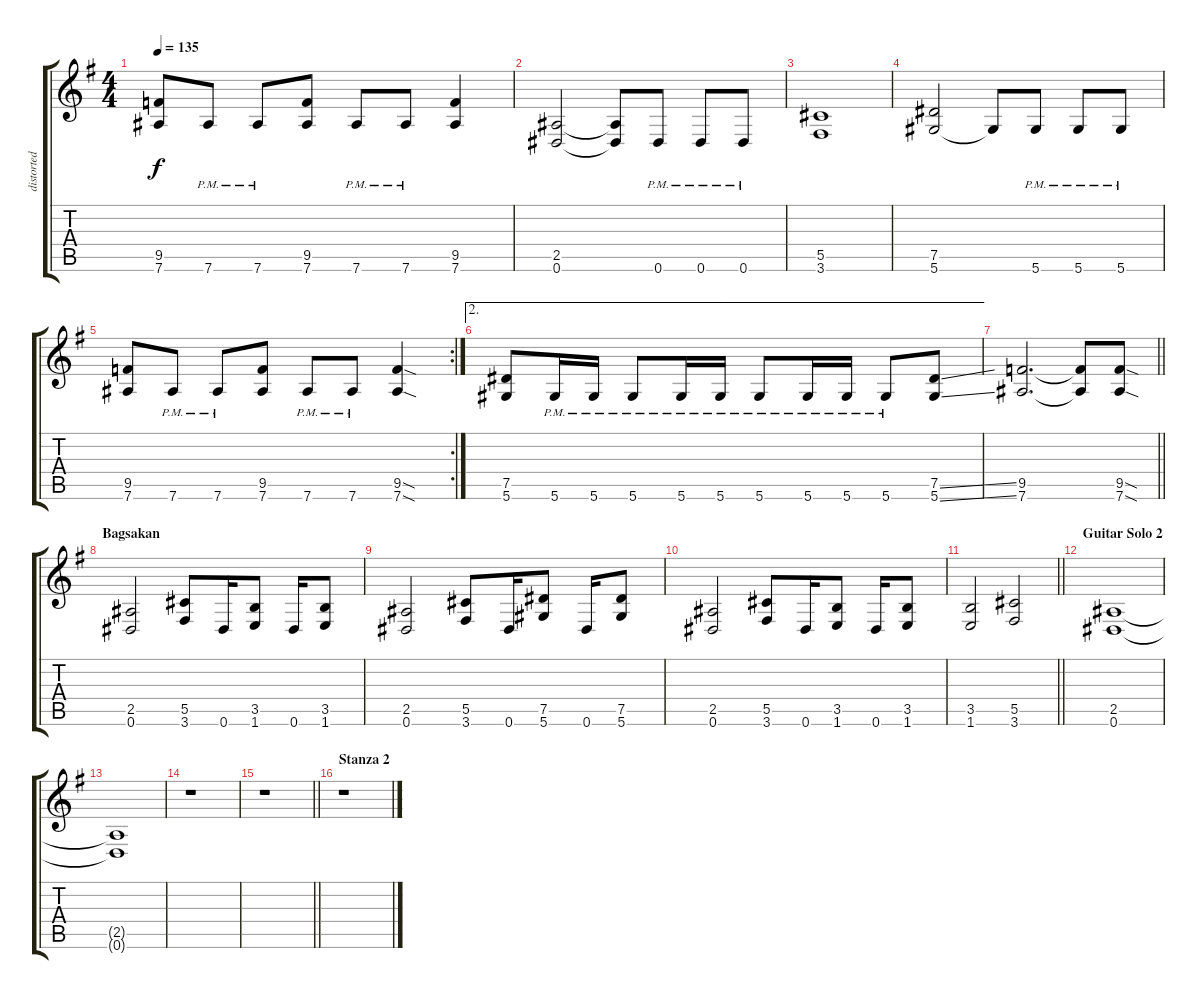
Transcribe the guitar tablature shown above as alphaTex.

\track ("distorted guitar" "distorted ") {instrument distortionguitar}
\staff {score tabs}
\tuning (Eb4 Bb3 Gb3 Db3 Ab2 Eb2) {hide}
\ts (4 4)
\tempo 135
\clef g2
\ks eminor
(9.5 7.6).8{dy f} 7.6{pm}.8 7.6{pm}.8 (9.5 7.6).8 7.6{pm}.8 7.6{pm}.8 (9.5 7.6).4 |
(2.5 0.6).2 (2.5{t} 0.6{t}).8 0.6{pm}.8 0.6{pm}.8 0.6{pm}.8 |
(5.5 3.6).1 |
(7.5 5.6).2 5.6{t}.8 5.6{pm}.8 5.6{pm}.8 5.6{pm}.8 |
\rc 2
(9.5 7.6).8 7.6{pm}.8 7.6{pm}.8 (9.5 7.6).8 7.6{pm}.8 7.6{pm}.8 (9.5{sod} 7.6{sod}).4 |
\ae 2
(7.5 5.6).8 5.6{pm}.16 5.6{pm}.16 5.6{pm}.8 5.6{pm}.16 5.6{pm}.16 5.6{pm}.8 5.6{pm}.16 5.6{pm}.16 5.6{pm}.8 (7.5{ss} 5.6{ss}).8 |
\barLineRight lightlight
(9.5 7.6).2{d} (9.5{t} 7.6{t}).8 (9.5{sod} 7.6{sod}).8 |
\section ("" "Bagsakan")
(2.5 0.6).2 (5.5 3.6).8 0.6.16 (3.5 1.6).8 0.6.16 (3.5 1.6).8 |
(2.5 0.6).2 (5.5 3.6).8 0.6.16 (7.5 5.6).8 0.6.16 (7.5 5.6).8 |
(2.5 0.6).2 (5.5 3.6).8 0.6.16 (3.5 1.6).8 0.6.16 (3.5 1.6).8 |
\barLineRight lightlight
(3.5 1.6).2 (5.5 3.6).2 |
\section ("" "Guitar Solo 2")
(2.5 0.6).1 |
(2.5{t} 0.6{t}).1 |
r.1 |
\barLineRight lightlight
r.1 |
\section ("" "Stanza 2")
r.1
